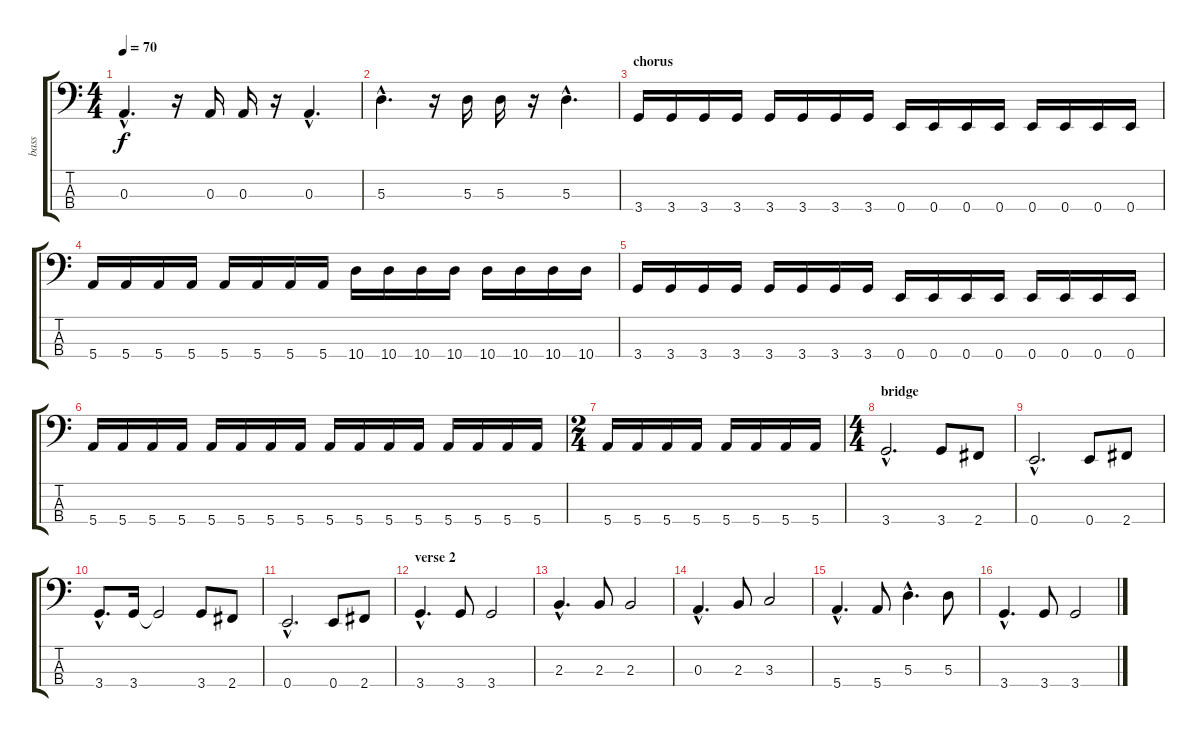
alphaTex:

\track ("bass" "bass") {instrument electricbassfinger}
\staff {score tabs}
\tuning (G2 D2 A1 E1) {hide}
\ts (4 4)
\tempo 70
\clef f4
\ks c
0.3{hac}.4{d dy f} r.16 0.3.16 0.3.16 r.16 0.3{hac}.4{d} |
5.3{hac}.4{d} r.16 5.3.16 5.3.16 r.16 5.3{hac}.4{d} |
\section ("" "chorus")
3.4.16 3.4.16 3.4.16 3.4.16 3.4.16 3.4.16 3.4.16 3.4.16 0.4.16 0.4.16 0.4.16 0.4.16 0.4.16 0.4.16 0.4.16 0.4.16 |
5.4.16 5.4.16 5.4.16 5.4.16 5.4.16 5.4.16 5.4.16 5.4.16 10.4.16 10.4.16 10.4.16 10.4.16 10.4.16 10.4.16 10.4.16 10.4.16 |
3.4.16 3.4.16 3.4.16 3.4.16 3.4.16 3.4.16 3.4.16 3.4.16 0.4.16 0.4.16 0.4.16 0.4.16 0.4.16 0.4.16 0.4.16 0.4.16 |
5.4.16 5.4.16 5.4.16 5.4.16 5.4.16 5.4.16 5.4.16 5.4.16 5.4.16 5.4.16 5.4.16 5.4.16 5.4.16 5.4.16 5.4.16 5.4.16 |
\ts (2 4)
5.4.16 5.4.16 5.4.16 5.4.16 5.4.16 5.4.16 5.4.16 5.4.16 |
\ts (4 4)
\section ("" "bridge")
3.4{hac}.2{d} 3.4.8 2.4.8 |
0.4{hac}.2{d} 0.4.8 2.4.8 |
3.4{hac}.8{d} 3.4.16 3.4{t}.2 3.4.8 2.4.8 |
0.4{hac}.2{d} 0.4.8 2.4.8 |
\section ("" "verse 2")
3.4{hac}.4{d} 3.4.8 3.4.2 |
2.3{hac}.4{d} 2.3.8 2.3.2 |
0.3{hac}.4{d} 2.3.8 3.3.2 |
5.4{hac}.4{d} 5.4.8 5.3{hac}.4{d} 5.3.8 |
3.4{hac}.4{d} 3.4.8 3.4.2
